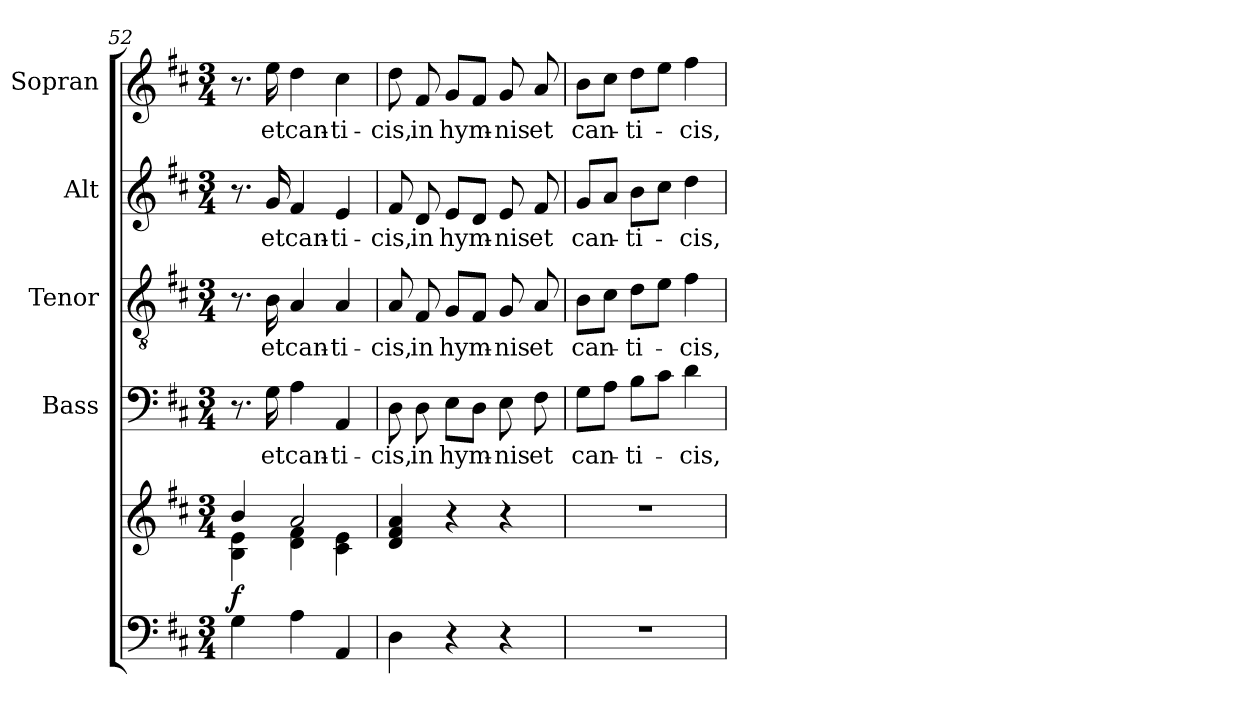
**kern	**kern	**dynam	**kern	**text	**kern	**text	**kern	**text	**kern	**text
*part5	*part5	*part5	*part4	*part4	*part3	*part3	*part2	*part2	*part1	*part1
*staff6	*staff5	*staff5/6	*staff4	*staff4	*staff3	*staff3	*staff2	*staff2	*staff1	*staff1
*	*	*	*I"Bass	*	*I"Tenor	*	*I"Alt	*	*I"Sopran	*
*	*	*	*I'B.	*	*I'T.	*	*I'A.	*	*I'S.	*
!!LO:PB:g=z
*clefF4	*clefG2	*	*clefF4	*	*clefGv2	*	*clefG2	*	*clefG2	*
*k[f#c#]	*k[f#c#]	*	*k[f#c#]	*	*k[f#c#]	*	*k[f#c#]	*	*k[f#c#]	*
*D:	*D:	*	*D:	*	*D:	*	*D:	*	*D:	*
*M3/4	*M3/4	*	*M3/4	*	*M3/4	*	*M3/4	*	*M3/4	*
=52	=52	=52	=52	=52	=52	=52	=52	=52	=52	=52
*	*^	*	*	*	*	*	*	*	*	*
!	!	!	!LO:DY:b	!	!	!	!	!	!	!	!
4G\	4b/	4B\ 4e\	f	8.r	.	8.r	.	8.r	.	8.r	.
!	!	!	!	!	!LO:LY:b	!	!LO:LY:b	!	!LO:LY:b	!	!LO:LY:b
.	.	.	.	16G\	et	16B\	et	16g/	et	16ee\	et
!	!	!	!	!	!LO:LY:b	!	!LO:LY:b	!	!LO:LY:b	!	!LO:LY:b
4A\	2a/	4d\ 4f#\	.	4A\	can-	4A/	can-	4f#/	can-	4dd\	can-
!	!	!	!	!	!LO:LY:b	!	!LO:LY:b	!	!LO:LY:b	!	!LO:LY:b
4AA/	.	4c#\ 4e\	.	4AA/	-ti-	4A/	-ti-	4e/	-ti-	4cc#\	-ti-
=53	=53	=53	=53	=53	=53	=53	=53	=53	=53	=53	=53
!	!	!	!	!	!LO:LY:b	!	!LO:LY:b	!	!LO:LY:b	!	!LO:LY:b
*	*v	*v	*	*	*	*	*	*	*	*	*
4D\	4d/ 4f#/ 4a/	.	8D\	-cis,	8A/	-cis,	8f#/	-cis,	8dd\	-cis,
!	!	!	!	!LO:LY:b	!	!LO:LY:b	!	!LO:LY:b	!	!LO:LY:b
.	.	.	8D\	in	8F#/	in	8d/	in	8f#/	in
!	!	!	!	!LO:LY:b	!	!LO:LY:b	!	!LO:LY:b	!	!LO:LY:b
4r	4r	.	8E\L	hym-	8G/L	hym-	8e/L	hym-	8g/L	hym-
.	.	.	8D\J	.	8F#/J	.	8d/J	.	8f#/J	.
!	!	!	!	!LO:LY:b	!	!LO:LY:b	!	!LO:LY:b	!	!LO:LY:b
4r	4r	.	8E\	-nis	8G/	-nis	8e/	-nis	8g/	-nis
!	!	!	!	!LO:LY:b	!	!LO:LY:b	!	!LO:LY:b	!	!LO:LY:b
.	.	.	8F#\	et	8A/	et	8f#/	et	8a/	et
=54	=54	=54	=54	=54	=54	=54	=54	=54	=54	=54
!	!	!	!	!LO:LY:b	!	!LO:LY:b	!	!LO:LY:b	!	!LO:LY:b
2.r	2.r	.	8G\L	can-	8B\L	can-	8g/L	can-	8b\L	can-
.	.	.	8A\J	.	8c#\J	.	8a/J	.	8cc#\J	.
!	!	!	!	!LO:LY:b	!	!LO:LY:b	!	!LO:LY:b	!	!LO:LY:b
.	.	.	8B\L	-ti-	8d\L	-ti-	8b\L	-ti-	8dd\L	-ti-
.	.	.	8c#\J	.	8e\J	.	8cc#\J	.	8ee\J	.
!	!	!	!	!LO:LY:b	!	!LO:LY:b	!	!LO:LY:b	!	!LO:LY:b
.	.	.	4d\	-cis,	4f#\	-cis,	4dd\	-cis,	4ff#\	-cis,
=	=	=	=	=	=	=	=	=	=	=
*-	*-	*-	*-	*-	*-	*-	*-	*-	*-	*-
